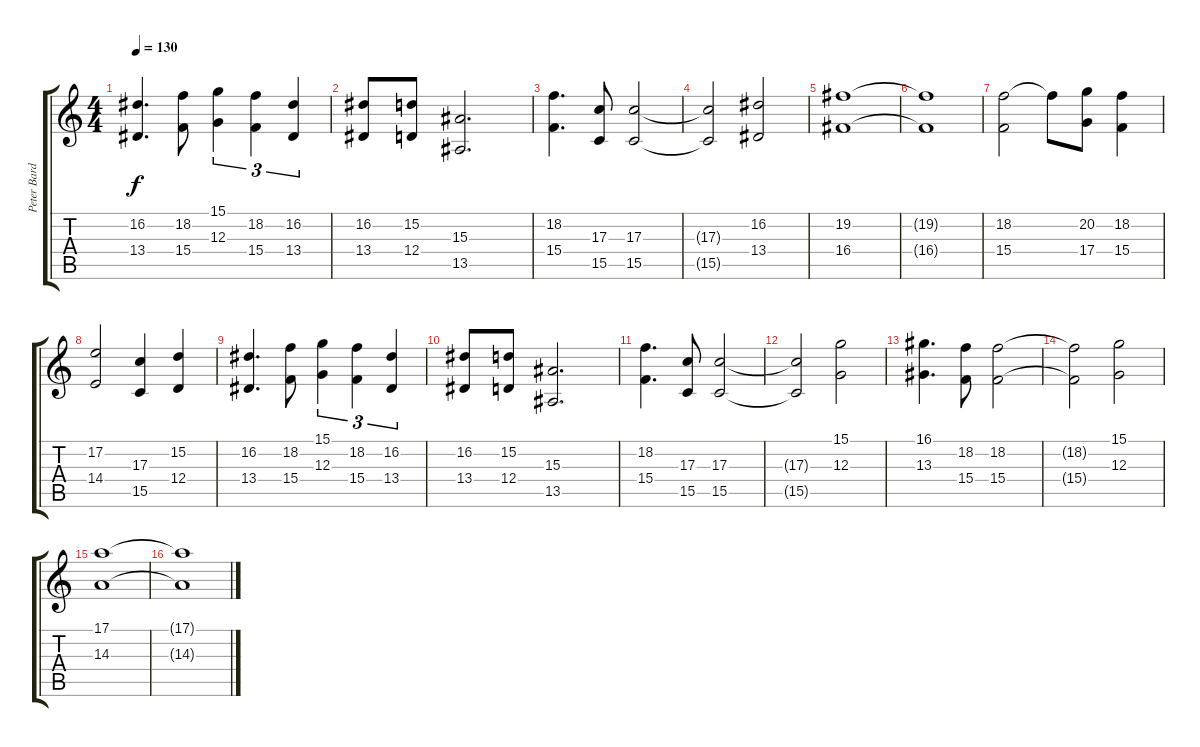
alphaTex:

\track ("Peter Bardens (Keyboard)" "Peter Bard") {instrument drawbarorgan}
\staff {score tabs}
\tuning (E4 B3 G3 D3 A2 E2) {hide}
\ts (4 4)
\tempo 130
\clef g2
\ks c
(16.2 13.4).4{d dy f} (18.2 15.4).8 (15.1 12.3).4{tu (3 2)} (18.2 15.4).4{tu (3 2)} (16.2 13.4).4{tu (3 2)} |
(16.2 13.4).8 (15.2 12.4).8 (15.3 13.5).2{d} |
(18.2 15.4).4{d} (17.3 15.5).8 (17.3 15.5).2 |
(17.3{t} 15.5{t}).2 (16.2 13.4).2 |
(19.2 16.4).1 |
(19.2{t} 16.4{t}).1 |
(18.2 15.4).2 18.2{t}.8 (20.2 17.4).8 (18.2 15.4).4 |
(17.2 14.4).2 (17.3 15.5).4 (15.2 12.4).4 |
(16.2 13.4).4{d} (18.2 15.4).8 (15.1 12.3).4{tu (3 2)} (18.2 15.4).4{tu (3 2)} (16.2 13.4).4{tu (3 2)} |
(16.2 13.4).8 (15.2 12.4).8 (15.3 13.5).2{d} |
(18.2 15.4).4{d} (17.3 15.5).8 (17.3 15.5).2 |
(17.3{t} 15.5{t}).2 (15.1 12.3).2 |
(16.1 13.3).4{d} (18.2 15.4).8 (18.2 15.4).2 |
(18.2{t} 15.4{t}).2 (15.1 12.3).2 |
(17.1 14.3).1{volume 0} |
(17.1{t} 14.3{t}).1
